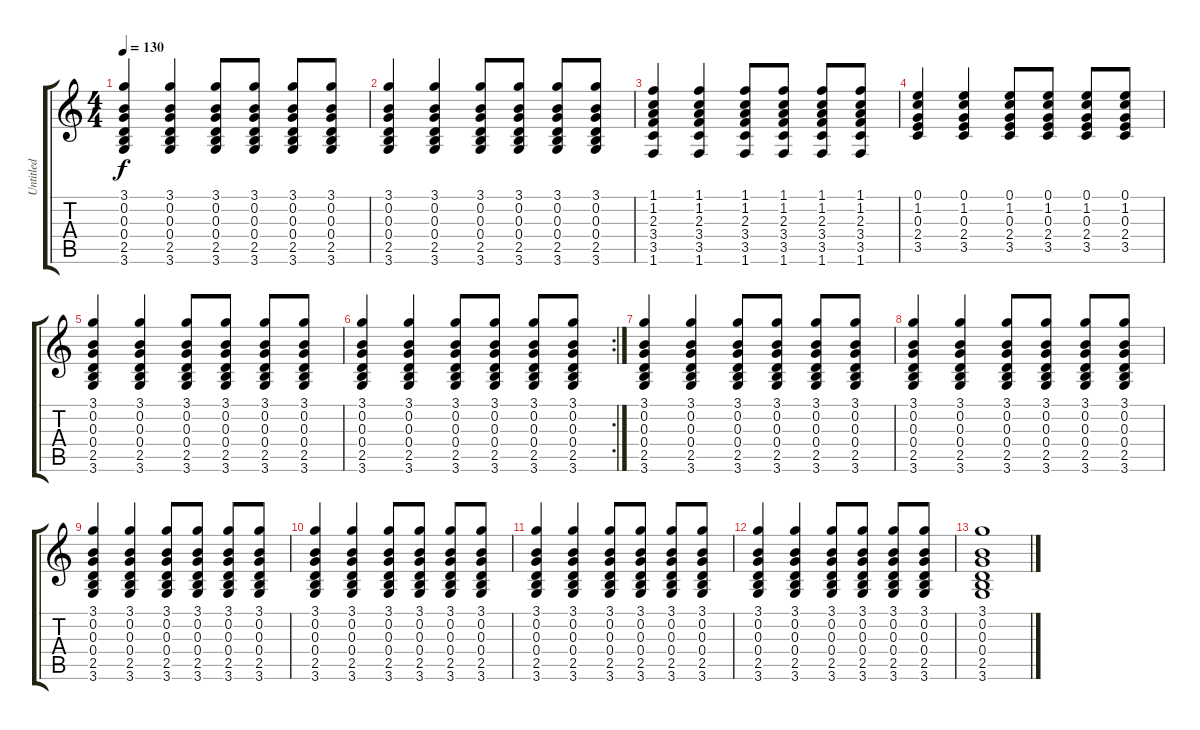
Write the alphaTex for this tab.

\track ("Untitled" "Untitled") {instrument acousticguitarnylon}
\staff {score tabs}
\tuning (E4 B3 G3 D3 A2 E2) {hide}
\ts (4 4)
\tempo 130
\clef g2
\ks c
(3.1 0.2 0.3 0.4 2.5 3.6).4{dy f} (3.1 0.2 0.3 0.4 2.5 3.6).4 (3.1 0.2 0.3 0.4 2.5 3.6).8 (3.1 0.2 0.3 0.4 2.5 3.6).8 (3.1 0.2 0.3 0.4 2.5 3.6).8 (3.1 0.2 0.3 0.4 2.5 3.6).8 |
(3.1 0.2 0.3 0.4 2.5 3.6).4 (3.1 0.2 0.3 0.4 2.5 3.6).4 (3.1 0.2 0.3 0.4 2.5 3.6).8 (3.1 0.2 0.3 0.4 2.5 3.6).8 (3.1 0.2 0.3 0.4 2.5 3.6).8 (3.1 0.2 0.3 0.4 2.5 3.6).8 |
(1.1 1.2 2.3 3.4 3.5 1.6).4 (1.1 1.2 2.3 3.4 3.5 1.6).4 (1.1 1.2 2.3 3.4 3.5 1.6).8 (1.1 1.2 2.3 3.4 3.5 1.6).8 (1.1 1.2 2.3 3.4 3.5 1.6).8 (1.1 1.2 2.3 3.4 3.5 1.6).8 |
(0.1 1.2 0.3 2.4 3.5).4 (0.1 1.2 0.3 2.4 3.5).4 (0.1 1.2 0.3 2.4 3.5).8 (0.1 1.2 0.3 2.4 3.5).8 (0.1 1.2 0.3 2.4 3.5).8 (0.1 1.2 0.3 2.4 3.5).8 |
(3.1 0.2 0.3 0.4 2.5 3.6).4 (3.1 0.2 0.3 0.4 2.5 3.6).4 (3.1 0.2 0.3 0.4 2.5 3.6).8 (3.1 0.2 0.3 0.4 2.5 3.6).8 (3.1 0.2 0.3 0.4 2.5 3.6).8 (3.1 0.2 0.3 0.4 2.5 3.6).8 |
\rc 2
(3.1 0.2 0.3 0.4 2.5 3.6).4 (3.1 0.2 0.3 0.4 2.5 3.6).4 (3.1 0.2 0.3 0.4 2.5 3.6).8 (3.1 0.2 0.3 0.4 2.5 3.6).8 (3.1 0.2 0.3 0.4 2.5 3.6).8 (3.1 0.2 0.3 0.4 2.5 3.6).8 |
(3.1 0.2 0.3 0.4 2.5 3.6).4 (3.1 0.2 0.3 0.4 2.5 3.6).4 (3.1 0.2 0.3 0.4 2.5 3.6).8 (3.1 0.2 0.3 0.4 2.5 3.6).8 (3.1 0.2 0.3 0.4 2.5 3.6).8 (3.1 0.2 0.3 0.4 2.5 3.6).8 |
(3.1 0.2 0.3 0.4 2.5 3.6).4 (3.1 0.2 0.3 0.4 2.5 3.6).4 (3.1 0.2 0.3 0.4 2.5 3.6).8 (3.1 0.2 0.3 0.4 2.5 3.6).8 (3.1 0.2 0.3 0.4 2.5 3.6).8 (3.1 0.2 0.3 0.4 2.5 3.6).8 |
(3.1 0.2 0.3 0.4 2.5 3.6).4 (3.1 0.2 0.3 0.4 2.5 3.6).4 (3.1 0.2 0.3 0.4 2.5 3.6).8 (3.1 0.2 0.3 0.4 2.5 3.6).8 (3.1 0.2 0.3 0.4 2.5 3.6).8 (3.1 0.2 0.3 0.4 2.5 3.6).8 |
(3.1 0.2 0.3 0.4 2.5 3.6).4 (3.1 0.2 0.3 0.4 2.5 3.6).4 (3.1 0.2 0.3 0.4 2.5 3.6).8 (3.1 0.2 0.3 0.4 2.5 3.6).8 (3.1 0.2 0.3 0.4 2.5 3.6).8 (3.1 0.2 0.3 0.4 2.5 3.6).8 |
(3.1 0.2 0.3 0.4 2.5 3.6).4 (3.1 0.2 0.3 0.4 2.5 3.6).4 (3.1 0.2 0.3 0.4 2.5 3.6).8 (3.1 0.2 0.3 0.4 2.5 3.6).8 (3.1 0.2 0.3 0.4 2.5 3.6).8 (3.1 0.2 0.3 0.4 2.5 3.6).8 |
(3.1 0.2 0.3 0.4 2.5 3.6).4 (3.1 0.2 0.3 0.4 2.5 3.6).4 (3.1 0.2 0.3 0.4 2.5 3.6).8 (3.1 0.2 0.3 0.4 2.5 3.6).8 (3.1 0.2 0.3 0.4 2.5 3.6).8 (3.1 0.2 0.3 0.4 2.5 3.6).8 |
(3.1 0.2 0.3 0.4 2.5 3.6).1
